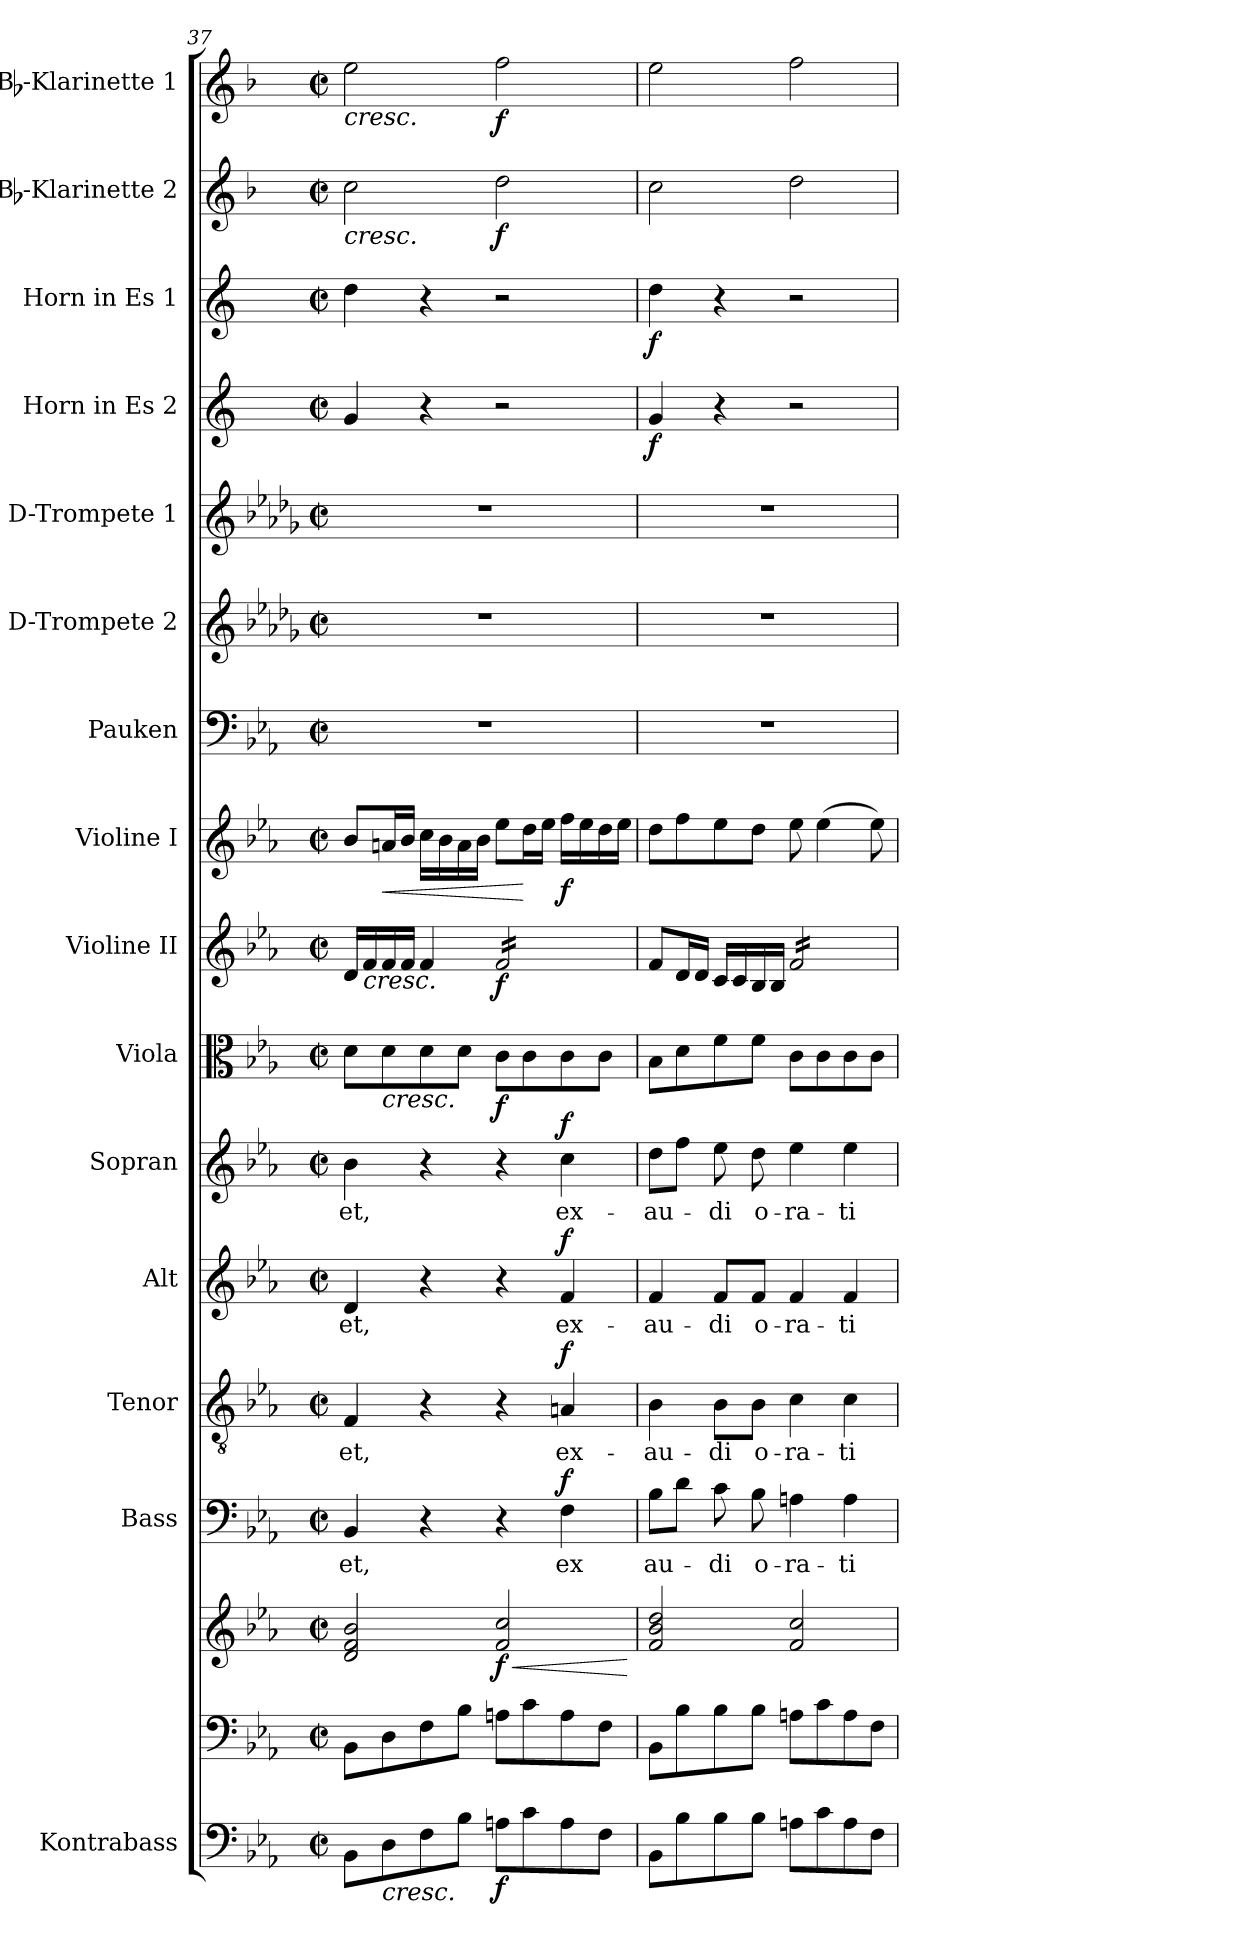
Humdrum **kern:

**kern	**dynam	**kern	**kern	**dynam	**kern	**text	**dynam	**kern	**text	**dynam	**kern	**text	**dynam	**kern	**text	**dynam	**kern	**dynam	**kern	**dynam	**kern	**dynam	**kern	**kern	**kern	**kern	**dynam	**kern	**dynam	**kern	**dynam	**kern	**dynam
*part16	*part16	*part15	*part15	*part15	*part14	*part14	*part14	*part13	*part13	*part13	*part12	*part12	*part12	*part11	*part11	*part11	*part10	*part10	*part9	*part9	*part8	*part8	*part7	*part6	*part5	*part4	*part4	*part3	*part3	*part2	*part2	*part1	*part1
*staff17	*staff17	*staff16	*staff15	*staff15/16	*staff14	*staff14	*staff14	*staff13	*staff13	*staff13	*staff12	*staff12	*staff12	*staff11	*staff11	*staff11	*staff10	*staff10	*staff9	*staff9	*staff8	*staff8	*staff7	*staff6	*staff5	*staff4	*staff4	*staff3	*staff3	*staff2	*staff2	*staff1	*staff1
*I"Kontrabass	*	*	*	*	*I"Bass	*	*	*I"Tenor	*	*	*I"Alt	*	*	*I"Sopran	*	*	*I"Viola	*	*I"Violine II	*	*I"Violine I	*	*I"Pauken	*I"D-Trompete 2	*I"D-Trompete 1	*I"Horn in Es 2	*	*I"Horn in Es 1	*	*I"Bb-Klarinette 2	*	*I"Bb-Klarinette 1	*
*I'Kb.	*	*	*	*	*I'B.	*	*	*I'T.	*	*	*I'A.	*	*	*I'S.	*	*	*I'Vla.	*	*I'Vl. II	*	*I'Vl. I	*	*I'Pk.	*I'D Trp. 2	*I'D Trp. 1	*	*	*	*	*I'Bb Kl. 2	*	*I'Bb Kl. 1	*
!!LO:PB:g=z
*clefF4	*	*clefF4	*clefG2	*	*clefF4	*	*	*clefGv2	*	*	*clefG2	*	*	*clefG2	*	*	*clefC3	*	*clefG2	*	*clefG2	*	*clefF4	*clefG2	*clefG2	*clefG2	*	*clefG2	*	*clefG2	*	*clefG2	*
*ITrd7c12	*	*	*	*	*	*	*	*	*	*	*	*	*	*	*	*	*	*	*	*	*	*	*	*ITrd-1c-2	*ITrd-1c-2	*ITrd5c9	*	*ITrd5c9	*	*ITrd1c2	*	*ITrd1c2	*
*k[b-e-a-]	*	*k[b-e-a-]	*k[b-e-a-]	*	*k[b-e-a-]	*	*	*k[b-e-a-]	*	*	*k[b-e-a-]	*	*	*k[b-e-a-]	*	*	*k[b-e-a-]	*	*k[b-e-a-]	*	*k[b-e-a-]	*	*k[b-e-a-]	*k[b-e-a-]	*k[b-e-a-]	*k[b-e-a-]	*	*k[b-e-a-]	*	*k[b-e-a-]	*	*k[b-e-a-]	*
*E-:	*	*E-:	*E-:	*	*E-:	*	*	*E-:	*	*	*E-:	*	*	*E-:	*	*	*E-:	*	*E-:	*	*E-:	*	*E-:	*E-:	*E-:	*E-:	*	*E-:	*	*E-:	*	*E-:	*
*M2/2	*	*M2/2	*M2/2	*	*M2/2	*	*	*M2/2	*	*	*M2/2	*	*	*M2/2	*	*	*M2/2	*	*M2/2	*	*M2/2	*	*M2/2	*M2/2	*M2/2	*M2/2	*	*M2/2	*	*M2/2	*	*M2/2	*
*met(c|)	*	*met(c|)	*met(c|)	*	*met(c|)	*	*	*met(c|)	*	*	*met(c|)	*	*	*met(c|)	*	*	*met(c|)	*	*met(c|)	*	*met(c|)	*	*met(c|)	*met(c|)	*met(c|)	*met(c|)	*	*met(c|)	*	*met(c|)	*	*met(c|)	*
=37	=37	=37	=37	=37	=37	=37	=37	=37	=37	=37	=37	=37	=37	=37	=37	=37	=37	=37	=37	=37	=37	=37	=37	=37	=37	=37	=37	=37	=37	=37	=37	=37	=37
!	!	!	!	!	!	!LO:LY:b	!	!	!LO:LY:b	!	!	!LO:LY:b	!	!	!LO:LY:b	!	!	!	!	!	!	!	!	!	!	!	!	!	!	!	!LO:HP:b	!	!LO:HP:b
8BBB-\L	.	8BB-\L	2d/ 2f/ 2b-/	.	4BB-/	-et,	.	4F/	-et,	.	4d/	-et,	.	4b-\	-et,	.	8d\L	.	16d/LL	.	8b-/L	.	1r	1r	1r	4B-/	.	4f\	.	2b-\	<	2dd\	<
!	!	!	!	!	!	!	!	!	!	!	!	!	!	!	!	!	!	!	!	!LO:HP:b	!	!	!	!	!	!	!	!	!	!	!	!	!
.	.	.	.	.	.	.	.	.	.	.	.	.	.	.	.	.	.	.	16f/	<	.	.	.	.	.	.	.	.	.	.	.	.	.
!	!LO:HP:b	!	!	!	!	!	!	!	!	!	!	!	!	!	!	!	!	!LO:HP:b	!	!	!	!LO:HP:b	!	!	!	!	!	!	!	!	!	!	!
8DD\	<	8D\	.	.	.	.	.	.	.	.	.	.	.	.	.	.	8d\	<	16f/	.	16an/L	<	.	.	.	.	.	.	.	.	.	.	.
.	.	.	.	.	.	.	.	.	.	.	.	.	.	.	.	.	.	.	16f/JJ	.	16b-/JJ	.	.	.	.	.	.	.	.	.	.	.	.
8FF\	.	8F\	.	.	4r	.	.	4r	.	.	4r	.	.	4r	.	.	8d\	.	4f/	.	16cc\LL	.	.	.	.	4r	.	4r	.	.	.	.	.
.	.	.	.	.	.	.	.	.	.	.	.	.	.	.	.	.	.	.	.	.	16b-\	.	.	.	.	.	.	.	.	.	.	.	.
8BB-\J	.	8B-\J	.	.	.	.	.	.	.	.	.	.	.	.	.	.	8d\J	.	.	.	16a\	.	.	.	.	.	.	.	.	.	.	.	.
.	.	.	.	.	.	.	.	.	.	.	.	.	.	.	.	.	.	.	.	.	16b-\JJ	.	.	.	.	.	.	.	.	.	.	.	.
!	!LO:DY:b	!	!	!LO:HP:b	!	!	!	!	!	!	!	!	!	!	!	!	!	!	!	!	!	!	!	!	!	!	!	!	!	!	!	!	!
!	!	!	!	!LO:DY:n=1:b	!	!	!	!	!	!	!	!	!	!	!	!	!	!LO:DY:b	!	!LO:DY:b	!	!	!	!	!	!	!	!	!	!	!LO:DY:b	!	!LO:DY:b
*	*	*	*	*	*	*	*	*	*	*	*	*	*	*	*	*	*	*	*tremolo	*	*	*	*	*	*	*	*	*	*	*	*	*	*
8AAn\L	f	8An\L	2f/ 2cc/	< f	4r	.	.	4r	.	.	4r	.	.	4r	.	.	8c\L	f	16f/LL	f	8ee-\L	.	.	.	.	2r	.	2r	.	2cc\	f	2ee-\	f
.	.	.	.	.	.	.	.	.	.	.	.	.	.	.	.	.	.	.	16f/	.	.	.	.	.	.	.	.	.	.	.	.	.	.
8C\	[	8c\	.	.	.	.	.	.	.	.	.	.	.	.	.	.	8c\	[	16f/	.	16dd\L	[	.	.	.	.	.	.	.	.	.	.	.
.	.	.	.	.	.	.	.	.	.	.	.	.	.	.	.	.	.	.	16f/	.	16ee-\JJ	.	.	.	.	.	.	.	.	.	.	.	.
!	!	!	!	!	!	!LO:LY:b	!LO:DY:a	!	!LO:LY:b	!LO:DY:a	!	!LO:LY:b	!LO:DY:a	!	!LO:LY:b	!LO:DY:a	!	!	!	!	!	!LO:DY:b	!	!	!	!	!	!	!	!	!	!	!
8AA\	.	8A\	.	.	4F\	ex	f	4An/	ex-	f	4f/	ex-	f	4cc\	ex-	f	8c\	.	16f/	.	16ff\LL	f	.	.	.	.	.	.	.	.	.	.	.
.	.	.	.	.	.	.	.	.	.	.	.	.	.	.	.	.	.	.	16f/	.	16ee-\	.	.	.	.	.	.	.	.	.	.	.	.
8FF\J	.	8F\J	.	.	.	.	.	.	.	.	.	.	.	.	.	.	8c\J	.	16f/	.	16dd\	.	.	.	.	.	.	.	.	.	.	.	.
.	.	.	.	.	.	.	.	.	.	.	.	.	.	.	.	.	.	.	16f/JJ	.	16ee-\JJ	.	.	.	.	.	.	.	.	.	.	.	.
*	*	*	*	*	*	*	*	*	*	*	*	*	*	*	*	*	*	*	*Xtremolo	*	*	*	*	*	*	*	*	*	*	*	*	*	*
.	.	.	.	[	.	.	.	.	.	.	.	.	.	.	.	.	.	.	.	[	.	.	.	.	.	.	.	.	.	.	[	.	[
=38	=38	=38	=38	=38	=38	=38	=38	=38	=38	=38	=38	=38	=38	=38	=38	=38	=38	=38	=38	=38	=38	=38	=38	=38	=38	=38	=38	=38	=38	=38	=38	=38	=38
!	!	!	!	!	!	!LO:LY:b	!	!	!LO:LY:b	!	!	!LO:LY:b	!	!	!LO:LY:b	!	!	!	!	!	!	!	!	!	!	!	!LO:DY:b	!	!LO:DY:b	!	!	!	!
8BBB-\L	.	8BB-\L	2f/ 2b-/ 2dd/	.	8B-\L	au-	.	4B-\	-au-	.	4f/	-au-	.	8dd\L	-au-	.	8B-\L	.	8f/L	.	8dd\L	.	1r	1r	1r	4B-/	f	4f\	f	2b-\	.	2dd\	.
8BB-\	.	8B-\	.	.	8d\J	.	.	.	.	.	.	.	.	8ff\J	.	.	8d\	.	16d/L	.	8ff\	.	.	.	.	.	.	.	.	.	.	.	.
.	.	.	.	.	.	.	.	.	.	.	.	.	.	.	.	.	.	.	16d/JJ	.	.	.	.	.	.	.	.	.	.	.	.	.	.
!	!	!	!	!	!	!LO:LY:b	!	!	!LO:LY:b	!	!	!LO:LY:b	!	!	!LO:LY:b	!	!	!	!	!	!	!	!	!	!	!	!	!	!	!	!	!	!
8BB-\	.	8B-\	.	.	8c\	-di	.	8B-\L	-di	.	8f/L	-di	.	8ee-\	-di	.	8f\	.	16c/LL	.	8ee-\	.	.	.	.	4r	.	4r	.	.	.	.	.
.	.	.	.	.	.	.	.	.	.	.	.	.	.	.	.	.	.	.	16c/	.	.	.	.	.	.	.	.	.	.	.	.	.	.
!	!	!	!	!	!	!LO:LY:b	!	!	!LO:LY:b	!	!	!LO:LY:b	!	!	!LO:LY:b	!	!	!	!	!	!	!	!	!	!	!	!	!	!	!	!	!	!
8BB-\J	.	8B-\J	.	.	8B-\	o-	.	8B-\J	o-	.	8f/J	o-	.	8dd\	o-	.	8f\J	.	16B-/	.	8dd\J	.	.	.	.	.	.	.	.	.	.	.	.
.	.	.	.	.	.	.	.	.	.	.	.	.	.	.	.	.	.	.	16B-/JJ	.	.	.	.	.	.	.	.	.	.	.	.	.	.
!	!	!	!	!	!	!LO:LY:b	!	!	!LO:LY:b	!	!	!LO:LY:b	!	!	!LO:LY:b	!	!	!	!	!	!	!	!	!	!	!	!	!	!	!	!	!	!
*	*	*	*	*	*	*	*	*	*	*	*	*	*	*	*	*	*	*	*tremolo	*	*	*	*	*	*	*	*	*	*	*	*	*	*
8AAn\L	.	8An\L	2f/ 2cc/	.	4An\	-ra-	.	4c\	-ra-	.	4f/	-ra-	.	4ee-\	-ra-	.	8c\L	.	16f/LL	.	8ee-\	.	.	.	.	2r	.	2r	.	2cc\	.	2ee-\	.
.	.	.	.	.	.	.	.	.	.	.	.	.	.	.	.	.	.	.	16f/	.	.	.	.	.	.	.	.	.	.	.	.	.	.
8C\	.	8c\	.	.	.	.	.	.	.	.	.	.	.	.	.	.	8c\	.	16f/	.	(>4ee-\	.	.	.	.	.	.	.	.	.	.	.	.
.	.	.	.	.	.	.	.	.	.	.	.	.	.	.	.	.	.	.	16f/	.	.	.	.	.	.	.	.	.	.	.	.	.	.
!	!	!	!	!	!	!LO:LY:b	!	!	!LO:LY:b	!	!	!LO:LY:b	!	!	!LO:LY:b	!	!	!	!	!	!	!	!	!	!	!	!	!	!	!	!	!	!
8AA\	.	8A\	.	.	4A\	-ti-	.	4c\	-ti-	.	4f/	-ti-	.	4ee-\	-ti-	.	8c\	.	16f/	.	.	.	.	.	.	.	.	.	.	.	.	.	.
.	.	.	.	.	.	.	.	.	.	.	.	.	.	.	.	.	.	.	16f/	.	.	.	.	.	.	.	.	.	.	.	.	.	.
8FF\J	.	8F\J	.	.	.	.	.	.	.	.	.	.	.	.	.	.	8c\J	.	16f/	.	8ee-\)	.	.	.	.	.	.	.	.	.	.	.	.
.	.	.	.	.	.	.	.	.	.	.	.	.	.	.	.	.	.	.	16f/JJ	.	.	.	.	.	.	.	.	.	.	.	.	.	.
*	*	*	*	*	*	*	*	*	*	*	*	*	*	*	*	*	*	*	*Xtremolo	*	*	*	*	*	*	*	*	*	*	*	*	*	*
=	=	=	=	=	=	=	=	=	=	=	=	=	=	=	=	=	=	=	=	=	=	=	=	=	=	=	=	=	=	=	=	=	=
*-	*-	*-	*-	*-	*-	*-	*-	*-	*-	*-	*-	*-	*-	*-	*-	*-	*-	*-	*-	*-	*-	*-	*-	*-	*-	*-	*-	*-	*-	*-	*-	*-	*-
